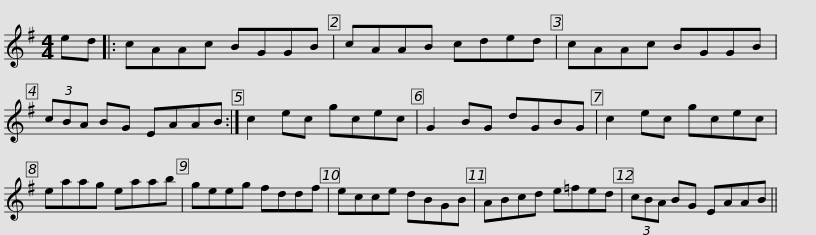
X:1
L:1/8
M:4/4
I:linebreak $
K:G
V:1 treble
V:1
 ed |: cAAc BGGB | cAAB cded | cAAc BGGB | (3cBA BG EAAB :| %5
 c2 ec gcec |$ G2 BG dGBG | c2 ec gcec | eaag eaab | geeg fddf | %10
 ecce dBGB |$ ABcd e=fed | (3cBA BG EAAB || %13
